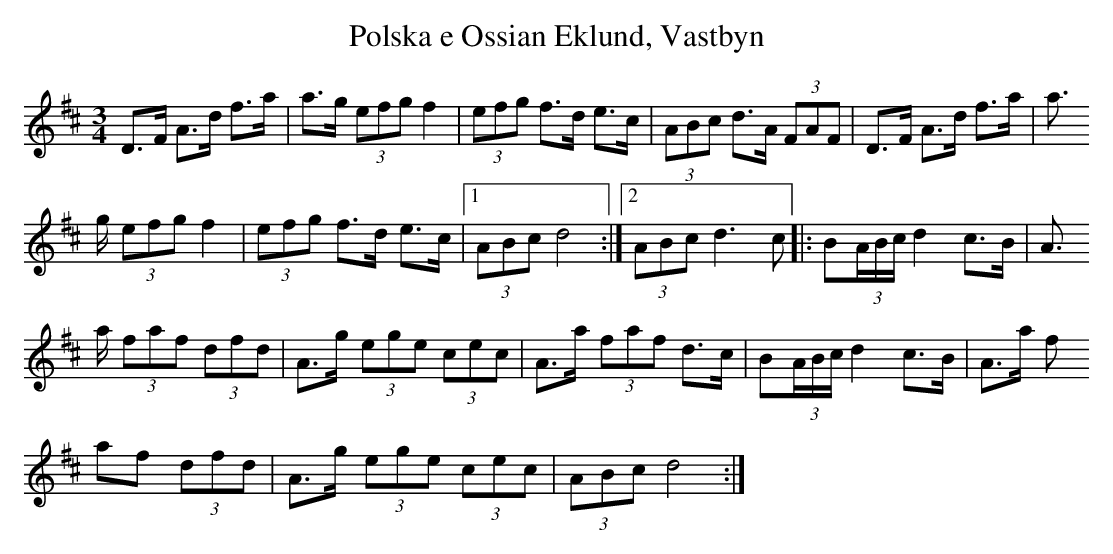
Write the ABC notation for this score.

X:1
T:Polska e Ossian Eklund, Vastbyn
L:1/8
M:3/4
K:D major
D>F A>d f>a| a>g (3efg f2|(3efg f>d e>c| (3ABc d>A (3FAF|D>F A>d f>a| a>
g (3efg f2|(3efg f>d e>c|1 (3ABc d4:|2 (3ABc d3 c|:B(3A/2B/2c/2 d2 c>B|A
>a (3faf (3dfd|A>g (3ege (3cec|A>a (3faf d>c|B(3A/2B/2c/2 d2 c>B|A>a (3f
af (3dfd|A>g (3ege (3cec|(3ABc d4:|
